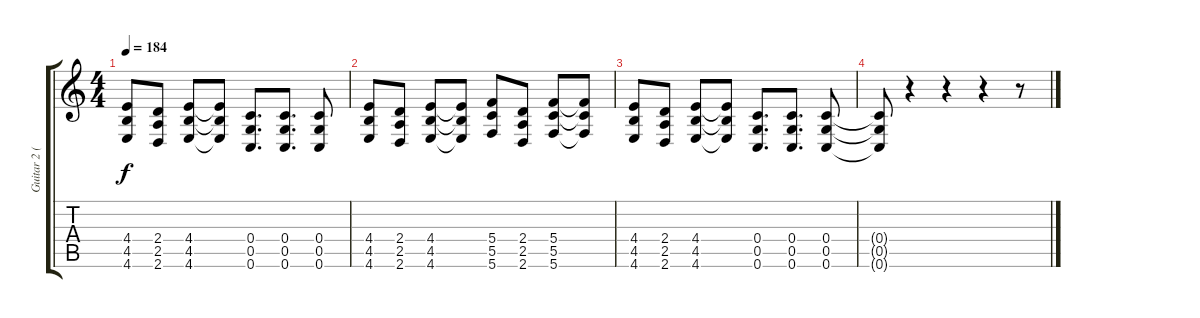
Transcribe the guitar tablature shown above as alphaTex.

\track ("Guitar 2 (Distorted- Padget)" "Guitar 2 (") {instrument distortionguitar}
\staff {score tabs}
\tuning (D4 A3 F3 C3 G2 C2) {hide}
\ts (4 4)
\tempo 184
\clef g2
\ks c
(4.4 4.5 4.6).8{dy f} (2.4 2.5 2.6).8 (4.4 4.5 4.6).8 (4.4{t} 4.5{t} 4.6{t}).8 (0.4 0.5 0.6).8{d} (0.4 0.5 0.6).8{d} (0.4 0.5 0.6).8 |
(4.4 4.5 4.6).8 (2.4 2.5 2.6).8 (4.4 4.5 4.6).8 (4.4{t} 4.5{t} 4.6{t}).8 (5.4 5.5 5.6).8 (2.4 2.5 2.6).8 (5.4 5.5 5.6).8 (5.4{t} 5.5{t} 5.6{t}).8 |
(4.4 4.5 4.6).8 (2.4 2.5 2.6).8 (4.4 4.5 4.6).8 (4.4{t} 4.5{t} 4.6{t}).8 (0.4 0.5 0.6).8{d} (0.4 0.5 0.6).8{d} (0.4 0.5 0.6).8 |
(0.4{t} 0.5{t} 0.6{t}).8 r.4 r.4 r.4 r.8
